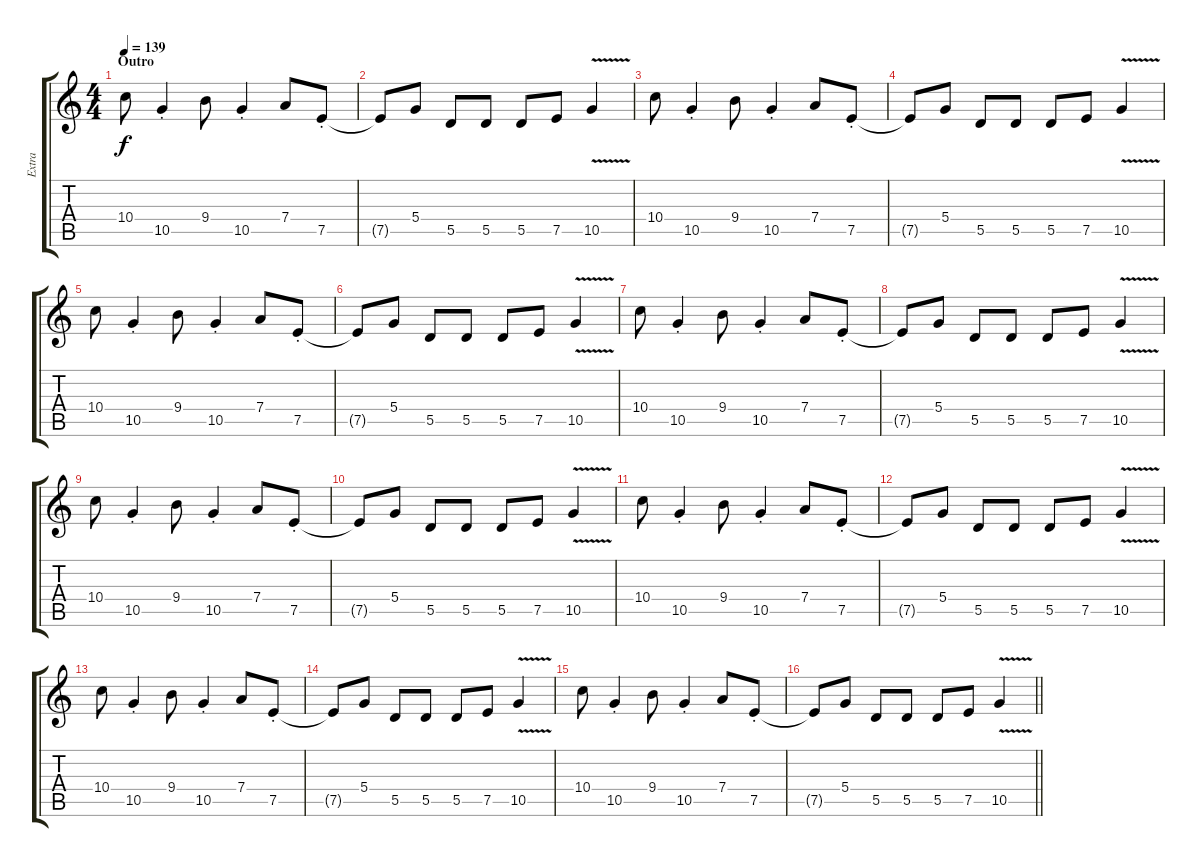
\track ("Extra" "Extra") {instrument overdrivenguitar}
\staff {score tabs}
\tuning (E4 B3 G3 D3 A2 E2) {hide}
\ts (4 4)
\section ("" "Outro")
\tempo 139
\clef g2
\ks c
10.4.8{dy f} 10.5{st}.4 9.4.8 10.5{st}.4 7.4.8 7.5{st}.8 |
7.5{t}.8 5.4.8 5.5.8 5.5.8 5.5.8 7.5.8 10.5{v}.4 |
10.4.8 10.5{st}.4 9.4.8 10.5{st}.4 7.4.8 7.5{st}.8 |
7.5{t}.8 5.4.8 5.5.8 5.5.8 5.5.8 7.5.8 10.5{v}.4 |
10.4.8 10.5{st}.4 9.4.8 10.5{st}.4 7.4.8 7.5{st}.8 |
7.5{t}.8 5.4.8 5.5.8 5.5.8 5.5.8 7.5.8 10.5{v}.4 |
10.4.8 10.5{st}.4 9.4.8 10.5{st}.4 7.4.8 7.5{st}.8 |
7.5{t}.8 5.4.8 5.5.8 5.5.8 5.5.8 7.5.8 10.5{v}.4 |
10.4.8 10.5{st}.4 9.4.8 10.5{st}.4 7.4.8 7.5{st}.8 |
7.5{t}.8 5.4.8 5.5.8 5.5.8 5.5.8 7.5.8 10.5{v}.4 |
10.4.8 10.5{st}.4 9.4.8 10.5{st}.4 7.4.8 7.5{st}.8 |
7.5{t}.8 5.4.8 5.5.8 5.5.8 5.5.8 7.5.8 10.5{v}.4 |
10.4.8 10.5{st}.4 9.4.8 10.5{st}.4 7.4.8 7.5{st}.8 |
7.5{t}.8 5.4.8 5.5.8 5.5.8 5.5.8 7.5.8 10.5{v}.4 |
10.4.8 10.5{st}.4 9.4.8 10.5{st}.4 7.4.8 7.5{st}.8 |
\barLineRight lightlight
7.5{t}.8 5.4.8 5.5.8 5.5.8 5.5.8 7.5.8 10.5{v}.4
